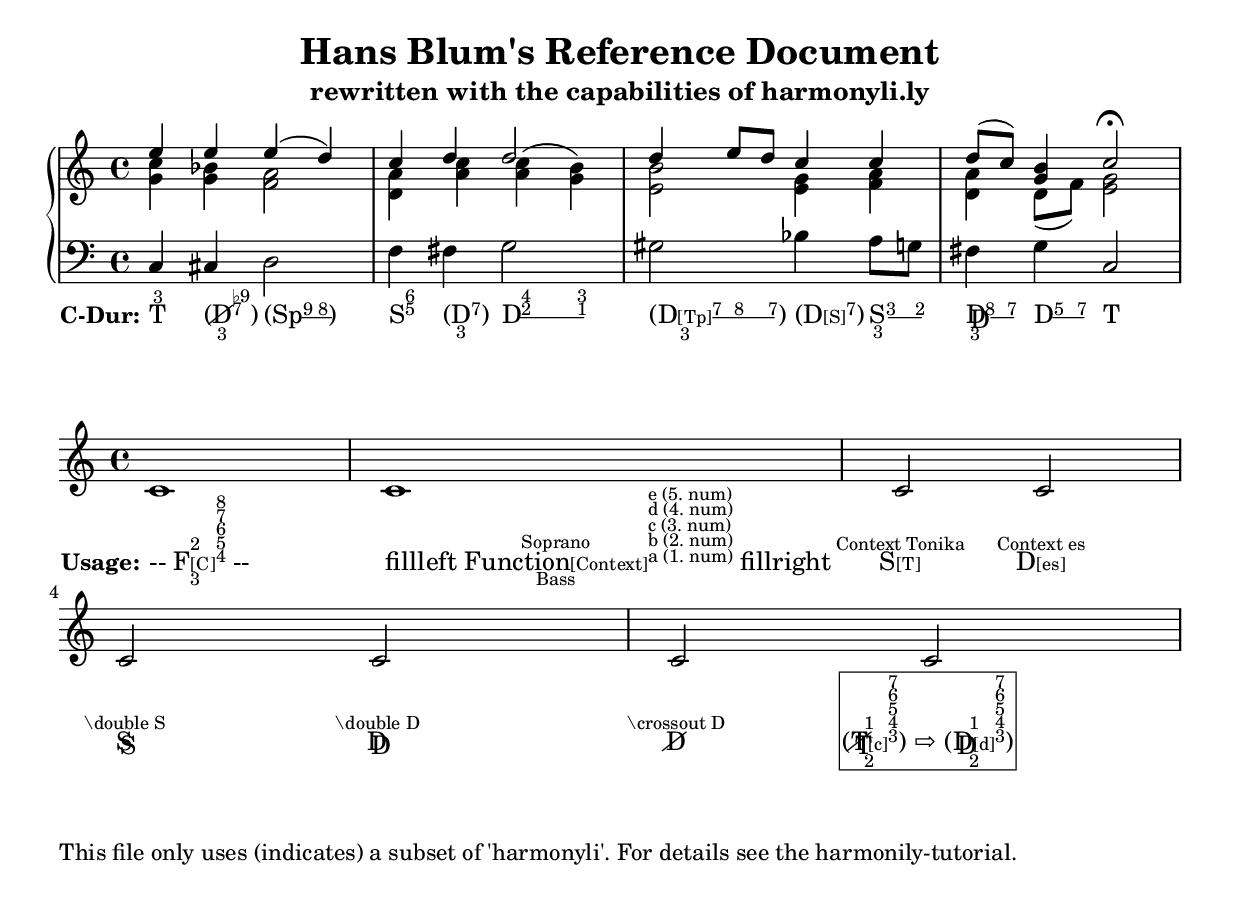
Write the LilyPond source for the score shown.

% sn967.ly :- a re-implementation of Hans Blum's reference document
% Copyright (c) 2019 Hans Blum, Karsten Reincke, 
%
% This file uses the score by which Hans Blum has explained / implemented
% his version of inserting Functional Harmony Analysis Symbols (FHAS) 
% see http://lsr.di.unimi.it/LSR/Item?id=967
% 
% It replaces his symbols by the equivalents of harmonyli.ly to verify that 
% harmonyli.ly has at least the same expressiveness like as Hans Blum's 
% preparatory work

% As reference to him, this file is named by a condensed version of the title
% "snippet no 977 of the LilyPond % Snippet Repository" = sn967.ly

% This file is distributed under the terms of the MIT license:
% --------------------------------------
% Copyright 2019 Karsten Reincke (Frankfurt), Hans Blum, 

% Permission is hereby granted, free of charge, to any person obtaining a copy 
% of this software and associated documentation files (the "Software"), to deal 
% in the Software without restriction, including without limitation the rights 
% to use, copy, modify, merge, publish, distribute, sublicense, and/or sell 
% copies of the Software, and to permit persons to whom the Software is 
% furnished to do so, subject to the following conditions:

% The above copyright notice and this permission notice shall be included in all 
% copies or substantial portions of the Software.

% THE SOFTWARE IS PROVIDED "AS IS", WITHOUT WARRANTY OF ANY KIND, EXPRESS OR 
% IMPLIED, INCLUDING BUT NOT LIMITED TO THE WARRANTIES OF MERCHANTABILITY, 
% FITNESS FOR A PARTICULAR PURPOSE AND NONINFRINGEMENT. IN NO EVENT SHALL THE 
% AUTHORS OR COPYRIGHT HOLDERS BE LIABLE FOR ANY CLAIM, DAMAGES OR OTHER 
% LIABILITY, WHETHER IN AN ACTION OF CONTRACT, TORT OR OTHERWISE, ARISING 
% FROM, OUT OF OR IN CONNECTION WITH THE SOFTWARE OR THE USE OR OTHER DEALINGS 
% IN THE SOFTWARE.

\version "2.18.2"

% harmonyli.ly :- a library for inserting Functional Harmony Analysis Symbols 
% into musical scores encoded in and created by LilyPOnd
%
% Copyright (c) 2019 Karsten Reincke, Frankfurt, Hans Blum
%
% This file is distributed either under the terms of the MIT license or under 
% the terms of the GPLv3 license. Feel free to choose the distribution method 
% you prefer by deleting the unsuitable licensing statement (Don't delete both): 
%
% (a) If you want to use it under the terms of the MIT license erase the 
%     following GPLv3 licensing statement:
% (b) If you want to use harmonyli.ly under the terms of the GPLv2 license
%      erase the following MIT license text
%
% GPLv3-Licensing Statement
% -------------------------

% This program is free software: you can redistribute it and/or modify
% it under the terms of the GNU General Public License as published by
% the Free Software Foundation, either version 3 of the License, or
% (at your option) any later version.

% This program is distributed in the hope that it will be useful,
% but WITHOUT ANY WARRANTY; without even the implied warranty of
% MERCHANTABILITY or FITNESS FOR A PARTICULAR PURPOSE.  See the
% GNU General Public License for more details.

% You should have received a copy of the GNU General Public License
% along with this program.  If not, see <https://www.gnu.org/licenses/>.

% MIT-License and Licensing Statement
% --------------------------------------
% Copyright 2019 Karsten Reincke, Frankfurt

% Permission is hereby granted, free of charge, to any person 
% obtaining a copy of this software and associated documentation 
% files (the "Software"), to deal in the Software without 
% restriction, including without limitation the rights to use, 
% copy, modify, merge, publish, distribute, sublicense, and/or sell 
% copies of the Software, and to permit persons to whom the 
% Software is furnished to do so, subject to the following conditions:

% The above copyright notice and this permission notice shall be 
% included in all copies or substantial portions of the Software.

% THE SOFTWARE IS PROVIDED "AS IS", WITHOUT WARRANTY OF ANY KIND, 
% EXPRESS OR IMPLIED, INCLUDING BUT NOT LIMITED TO THE WARRANTIES 
% OF MERCHANTABILITY, FITNESS FOR A PARTICULAR PURPOSE AND 
% NONINFRINGEMENT. IN NO EVENT SHALL THE AUTHORS OR COPYRIGHT 
% HOLDERS BE LIABLE FOR ANY CLAIM, DAMAGES OR OTHER LIABILITY, 
% WHETHER IN AN ACTION OF CONTRACT, TORT OR OTHERWISE, ARISING 
% FROM, OUT OF OR IN CONNECTION WITH THE SOFTWARE OR THE USE 
% OR OTHER DEALINGS IN THE SOFTWARE.
%
% Some Compliance Hints: 
% ----------------------
% (A) MIT Usage
% -------------
% (1) For using harmonyli.ly compliantly it is sufficient if the
% MIT license text is part of this file.
% (2) For modifying harmonyli.ly compliantly or for using part of
% it, it is sufficient if the MIT license text is included in 
% all copies or substantial portions
% (3) Under the terms of the MIT license you may use harmonyli.ly
% as part of your overarching work and you may distribute this
% overarching complex as whole under any license you want. But
% you may not erase the MIT license text in this file or in
% all derived files - just as the MIT license requires:
%
% The above copyright notice and this permission notice shall be 
% included in all copies or substantial portions of the Software.
%
% (B) GPLv3 Usage
% ---------------
% If you prefer to distribute harmonyli.ly under the terms of the
% GPLv3, then you have to fulfill all requirements of the GPLv3,
% especially those of §4 and §5 (strong copyleft effect and so on)
% and those of §6 (Conveying Non-Source Forms)
%
%%%%%%%%%%%%%%%%%%%%%%%%%%%%%%%%%%%%%%%%%%%%%%%%%%%%%%%%%%%%%%%%%%%%

% Reference to groundwork
% -----------------------
% harmonyli.ly heavily uses ideas and code of Klaus Blum's groundwork which has 
% been published in the 'Lilypond Snippet Repository':
% -> http://lsr.di.unimi.it/LSR/Item?id=967
%
% In a mail from Nov. the 4th 2019 Klaus Blum explicitly approved that he 
% a) distributes his code under the terms of the (American) public domain 
% b) agrees to use his file as groundwork for harmonyli.ly
% c) to distribute the result under the terms of of a dual-license: the user 
%    shall be enabled to choose whether he wants to use it under the terms
%   of the GPLv3 or the MIT
%
% Just as Klaus Blum's groundwork, also harmonyli.ly uses some explanations of 
% Neil Puttock by which he described the use text span engraver.
% -> http://www.mail-archive.com/lilypond-user%40gnu.org/msg60732.html
%%%%%%%%%%%%%%%%%%%%%%%%%%%%%%%%%%%%%%%%%%%%%%%%%%%%%%%%%%%%%%%%%%%%

\version "2.18.2"


%%%%%%%%%%%%%%%%%%%%%%%%%%%%%%%%%%%%%%%%%%%%%%%%%%%%%%%%%%%%%%%%%%%%%%%%%%%
% For details of the implementation take a look at the tutorial in doc 
%%%%%%%%%%%%%%%%%%%%%%%%%%%%%%%%%%%%%%%%%%%%%%%%%%%%%%%%%%%%%%%%%%%%%%%%%%%%


% harmonyli.ly config area

% ImInfix

#(define imInfix "")


% ---------------------------------------------------------------------
% Harmonyli Interface No 1: The basic method for inserting all manually
% ---------------------------------------------------------------------

#(define-markup-command (ha layout props adc adn ANL)
  (markup? markup? list?)
  (interpret-markup layout props
    (cond 
      ( (member adc ANL)
        #{
           \markup \numx #adn
        #}
      )
      ( else
        #{
           \markup  #adn 
        #}
      )
    )
  )
)
 
#(define-markup-command (nhas layout props RS SN BN aN bN cN dN eN CT fstl fstr NUNS)
  (markup? markup? markup? markup? markup? markup? markup? markup? markup? markup? markup? list?)
  (let* ((lCT (string-append "[" CT "]")))
    (if (equal? CT "")(set! lCT ""))
    (interpret-markup layout props
     #{
       \markup{
         \concat {
           $fstl
           \override #'(baseline-skip . 1.4)
           \center-column {
             \override #`(direction . ,UP)
             \override #'(baseline-skip . 2.0)
             \dir-column {
               \halign #CENTER
                \concat { $RS \tiny {  $lCT  } }
               \tiny
               \halign #CENTER
               $SN
             }
             \tiny
             $BN
           }
           \tiny
           \override #`(direction . ,UP)
           \override #'(baseline-skip . 0.8)
           \dir-column {
             " "
             {
               \override #`(direction . ,UP)
               \override #'(baseline-skip . 1.3)
               \dir-column { 
                 \ha "a" $aN $NUNS  
                 \ha "b" $bN $NUNS  
                 \ha "c" $cN $NUNS
                 \ha "d" $dN $NUNS   
                 \ha "e" $eN $NUNS  
               }
             }
           }
           $fstr
         }
       }
     #}
 )))

#(define-markup-command (has layout props RS SN BN aN bN cN dN eN CT fstl fstr)
  (markup? markup? markup? markup? markup? markup? markup? markup? markup? markup? markup?)
  (let* ((lCT (string-append "[" CT "]")))
    (if (equal? CT "")(set! lCT ""))
    (interpret-markup layout props
     #{
       \markup{
         \concat {
           $fstl
           \override #'(baseline-skip . 1.4)
           \center-column {
             \override #`(direction . ,UP)
             \override #'(baseline-skip . 2.0)
             \dir-column {
               \halign #CENTER
                \concat { $RS \tiny {  $lCT  } }
               \tiny
               \halign #CENTER
               $SN
             }
             \tiny
             $BN
           }
           \tiny
           \override #`(direction . ,UP)
           \override #'(baseline-skip . 0.8)
           \dir-column {
             " "
             {
               \override #`(direction . ,UP)
               \override #'(baseline-skip . 1.3)
               \dir-column { $aN  $bN $cN $dN $eN }
             }
           }
           $fstr
         }
       }
     #}
 )))
 

#(define-markup-command 
  (rfhas layout props 
    RSl SNl BNl aNl bNl cNl dNl eNl CTl fstll fstrl
    RSr SNr BNr aNr bNr cNr dNr eNr CTr fstlr fstrr
    )
  ( markup? markup? markup? markup? markup? markup? markup? markup? markup?
    markup? markup? markup? markup? markup? markup? markup? markup? markup?
    markup? markup? markup? markup?
  )

    (interpret-markup layout props
     #{
        \markup{
          \concat {
            \box
            \concat {
              \has #RSl #SNl #BNl #aNl #bNl #cNl #dNl #eNl #CTl $fstll $fstrl
              " ⇨ "
              \has #RSr #SNr #BNr #aNr #bNr #cNr #dNr #eNr #CTr $fstlr $fstrr
            }
            " "
          }      
        }
     #}
 ))
 
% ------------------------------------------------------------------------------
% Harmonyli Interface No 2.A: The core method for inserting only relevant values
% ------------------------------------------------------------------------------

#(define BNoteKey "B")
#(define SNoteKey "S")
#(define aNoteKey "a")
#(define bNoteKey "b")
#(define cNoteKey "c")
#(define dNoteKey "d")
#(define eNoteKey "e")
#(define fsKeyL "fl")
#(define fsKeyR "fr")
#(define nuKey "n")

#(define RsSpec "T")
#(define RsCont "C")

#(define NBNoteKey "nB")
#(define NSNoteKey "nS")
#(define NaNoteKey "na")
#(define NbNoteKey "nb")
#(define NcNoteKey "nc")
#(define NdNoteKey "nd")
#(define NeNoteKey "ne")
#(define NRsSpec "nT")
#(define NRsCont "nC")
#(define NfsKeyL "nfl")
#(define NfsKeyR "nfr")
#(define NnuKey "nn")

#(define BNoteDValue "")
#(define SNoteDValue "")
#(define aNoteDValue "")
#(define bNoteDValue "")
#(define cNoteDValue "")
#(define dNoteDValue "")
#(define eNoteDValue "")
#(define fsDValue "") 
#(define RsSpecDValue "")
#(define RsContDValue "")

#(define nuDValue (list ))

% The RS can be crossed out and or doubled To express the combinations
% we invent a parameter RS taking the values [ n (normal) | x | d | xd ]
% x

% evaluating the arguments:
% gets the associatedList and the key of the wanted RFS element
% if any pair in the list contains the key, it returns the value
% defined in the pair, otherwise it returns the default value
#(define (assign keyValue assocList defaultValue)
  (string? list?)
  (let* ((localPair (assoc keyValue assocList)))
    (if localPair (cdr localPair) defaultValue)
  )
)

% INTERFACE 2.A
% returns the Riemann Function Symbol as markup
#(define-markup-command (xsetHas layout props RS AL)
  (markup? list?)
  (let*
    ( 
      (lRS (assign RsSpec AL RsSpecDValue ))
      (lBN (assign BNoteKey AL BNoteDValue))
      (lSN (assign SNoteKey AL SNoteDValue))
      (laN (assign aNoteKey AL aNoteDValue))
      (lbN (assign bNoteKey AL bNoteDValue))
      (lcN (assign cNoteKey AL cNoteDValue))
      (ldN (assign dNoteKey AL dNoteDValue))
      (leN (assign eNoteKey AL eNoteDValue))
      (lCT (assign RsCont AL RsContDValue))
      (lFSl (assign fsKeyL AL fsDValue))
      (lFSr (assign fsKeyR AL fsDValue))
    )
  
    (interpret-markup layout props
      (cond
        ( (equal? lRS "d")
          #{
             \markup \has \double #RS #lSN #lBN  #laN #lbN #lcN #ldN #leN #lCT #lFSl #lFSr 
          #}
        )
        ( (equal? lRS "x")
          #{
             \markup \has \crossout #RS #lSN #lBN  #laN #lbN #lcN #ldN #leN #lCT #lFSl #lFSr
          #}
        )
        ( (equal? lRS "xd")
          #{
             \markup \has \crossout \double #RS #lSN #lBN  #laN #lbN #lcN #ldN #leN #lCT #lFSl #lFSr
          #}
        )
        ( (equal? lRS "dx")
          #{
             \markup \has \crossout \double #RS #lSN #lBN  #laN #lbN #lcN #ldN #leN #lCT #lFSl #lFSr
          #}
        )
        ( else
          #{
             \markup \has #RS #lSN #lBN  #laN #lbN #lcN #ldN #leN #lCT #lFSl #lFSr
          #}
        )
      )
    )
   )
 )

% INTERFACE 2.A
% returns the Riemann Function Symbol as markup
#(define-markup-command (setHas layout props RS AL)
  (markup? list?)
  (let*
    ( 
      (lRS (assign RsSpec AL RsSpecDValue ))
      (lBN (assign BNoteKey AL BNoteDValue))
      (lSN (assign SNoteKey AL SNoteDValue))
      (laN (assign aNoteKey AL aNoteDValue))
      (lbN (assign bNoteKey AL bNoteDValue))
      (lcN (assign cNoteKey AL cNoteDValue))
      (ldN (assign dNoteKey AL dNoteDValue))
      (leN (assign eNoteKey AL eNoteDValue))
      (lCT (assign RsCont AL RsContDValue))
      (lFSl (assign fsKeyL AL fsDValue))
      (lFSr (assign fsKeyR AL fsDValue))
      (lnu (assign nuKey AL nuDValue ))
    )
  
    (interpret-markup layout props
      (cond
        ( (equal? lRS "d")
          #{
             \markup \nhas \double #RS #lSN #lBN  #laN #lbN #lcN #ldN #leN #lCT #lFSl #lFSr #lnu
          #}
        )
        ( (equal? lRS "x")
          #{
             \markup \nhas \crossout #RS #lSN #lBN  #laN #lbN #lcN #ldN #leN #lCT #lFSl #lFSr #lnu
          #}
        )
        ( (equal? lRS "xd")
          #{
             \markup \nhas \crossout \double #RS #lSN #lBN  #laN #lbN #lcN #ldN #leN #lCT #lFSl #lFSr #lnu
          #}
        )
        ( (equal? lRS "dx")
          #{
             \markup \nhas \crossout \double #RS #lSN #lBN  #laN #lbN #lcN #ldN #leN #lCT #lFSl #lFSr #lnu
          #}
        )
        ( else
          #{
             \markup \nhas #RS #lSN #lBN  #laN #lbN #lcN #ldN #leN #lCT #lFSl #lFSr #lnu
          #}
        )
      )
    )
   )
 )





% INTERFACE 2.A
% returns the Riemann Function Symbol as markup
#(define-markup-command (setRfHas layout props RSl RSr AL)
  (markup? markup? list?)
  (let*
    ( (lBNl (assign BNoteKey AL BNoteDValue))
      (lSNl (assign SNoteKey AL SNoteDValue))
      (laNl (assign aNoteKey AL aNoteDValue))
      (lbNl (assign bNoteKey AL bNoteDValue))
      (lcNl (assign cNoteKey AL cNoteDValue))
      (ldNl (assign dNoteKey AL dNoteDValue))
      (leNl (assign eNoteKey AL eNoteDValue))
      (lRSl (assign RsSpec AL RsSpecDValue ))
      (lCTl (assign RsCont AL RsContDValue)) 
      (lFSll (assign fsKeyL AL fsDValue))
      (lFSrl (assign fsKeyR AL fsDValue))
           
      (lBNr (assign NBNoteKey AL BNoteDValue))
      (lSNr (assign NSNoteKey AL SNoteDValue))
      (laNr (assign NaNoteKey AL aNoteDValue))
      (lbNr (assign NbNoteKey AL bNoteDValue))
      (lcNr (assign NcNoteKey AL cNoteDValue))
      (ldNr (assign NdNoteKey AL dNoteDValue))
      (leNr (assign NeNoteKey AL eNoteDValue))
      (lRSr (assign NRsSpec AL RsSpecDValue ))
      (lCTr (assign NRsCont AL RsContDValue))      
      (lFSlr (assign NfsKeyL AL fsDValue))
      (lFSrr (assign NfsKeyR AL fsDValue))
    )
  
    (interpret-markup layout props
      (cond
        ;; ---------- combinations with left double
        ( (and (equal? lRSl "d") (equal? lRSr "d"))
          #{
             \markup \rfhas 
                \double #RSl #lSNl #lBNl  #laNl #lbNl #lcNl #ldNl #leNl #lCTl #lFSll #lFSrl
                \double #RSr #lSNr #lBNr  #laNr #lbNr #lcNr #ldNr #leNr #lCTr #lFSlr #lFSrr
          #}
        )
        ( (and (equal? lRSl "d") (equal? lRSr "x"))
          #{
             \markup \rfhas   
                \double #RSl #lSNl #lBNl  #laNl #lbNl #lcNl #ldNl #leNl #lCTl #lFSll #lFSrl
                \crossout #RSr #lSNr #lBNr  #laNr #lbNr #lcNr #ldNr #leNr #lCTr #lFSlr #lFSrr             
          #}
        )
         ( (and (equal? lRSl "d") (equal? lRSr "dx"))
          #{
             \markup \rfhas   
                \double #RSl #lSNl #lBNl  #laNl #lbNl #lcNl #ldNl #leNl #lCTl #lFSll #lFSrl
                \crossout \double #RSr #lSNr #lBNr  #laNr #lbNr #lcNr #ldNr #leNr #lCTr #lFSlr #lFSrr             
          #}
        )
         ( (and (equal? lRSl "d") (equal? lRSr "xd"))
          #{
             \markup \rfhas  
                \double #RSl #lSNl #lBNl  #laNl #lbNl #lcNl #ldNl #leNl #lCTl #lFSll #lFSrl
                \crossout \double #RSr #lSNr #lBNr  #laNr #lbNr #lcNr #ldNr #leNr #lCTr #lFSlr #lFSrr             
          #}
        )
        ( (and (equal? lRSl "d") (equal? lRSr ""))
          #{
             \markup \rfhas  
                \double #RSl #lSNl #lBNl  #laNl #lbNl #lcNl #ldNl #leNl #lCTl #lFSll #lFSrl
                #RSr #lSNr #lBNr  #laNr #lbNr #lcNr #ldNr #leNr #lCTr #lFSlr #lFSrr             
          #}
        )
        ;; ---------- combinations with left crossout
        ( (and (equal? lRSl "x") (equal? lRSr "d"))
          #{
             \markup \rfhas  
                \crossout #RSl #lSNl #lBNl  #laNl #lbNl #lcNl #ldNl #leNl #lCTl #lFSll #lFSrl
                \double #RSr #lSNr #lBNr  #laNr #lbNr #lcNr #ldNr #leNr #lCTr #lFSlr #lFSrr             
          #}
        )
        ( (and (equal? lRSl "x") (equal? lRSr "x"))
          #{
             \markup \rfhas  
                \crossout #RSl #lSNl #lBNl  #laNl #lbNl #lcNl #ldNl #leNl #lCTl #lFSll #lFSrl
                \crossout #RSr #lSNr #lBNr  #laNr #lbNr #lcNr #ldNr #leNr #lCTr #lFSlr #lFSrr             
          #}
        )
         ( (and (equal? lRSl "x") (equal? lRSr "dx"))
          #{
             \markup \rfhas  
                \crossout #RSl #lSNl #lBNl  #laNl #lbNl #lcNl #ldNl #leNl #lCTl #lFSll #lFSrl
                \crossout \double #RSr #lSNr #lBNr  #laNr #lbNr #lcNr #ldNr #leNr #lCTr #lFSlr #lFSrr             
          #}
        )
         ( (and (equal? lRSl "x") (equal? lRSr "xd"))
          #{
             \markup \rfhas  
                \crossout #RSl #lSNl #lBNl  #laNl #lbNl #lcNl #ldNl #leNl #lCTl #lFSll #lFSrl
                \crossout \double #RSr #lSNr #lBNr  #laNr #lbNr #lcNr #ldNr #leNr #lCTr #lFSlr #lFSrr             
          #}
        )
        ( (and (equal? lRSl "x") (equal? lRSr ""))
          #{
             \markup \rfhas  
                \crossout #RSl #lSNl #lBNl  #laNl #lbNl #lcNl #ldNl #leNl #lCTl #lFSll #lFSrl
                #RSr #lSNr #lBNr  #laNr #lbNr #lcNr #ldNr #leNr #lCTr #lFSlr #lFSrr             
          #}
        )
        ;; ---------- combinations with left crossout double (dx)
        ( (and (equal? lRSl "dx") (equal? lRSr "d"))
          #{
             \markup \rfhas  
                \crossout \double #RSl #lSNl #lBNl  #laNl #lbNl #lcNl #ldNl #leNl #lCTl #lFSll #lFSrl
                \double #RSr #lSNr #lBNr  #laNr #lbNr #lcNr #ldNr #leNr #lCTr #lFSlr #lFSrr             
          #}
        )
        ( (and (equal? lRSl "dx") (equal? lRSr "x"))
          #{
             \markup \rfhas  
                \crossout \double #RSl #lSNl #lBNl  #laNl #lbNl #lcNl #ldNl #leNl #lCTl #lFSll #lFSrl
                \crossout #RSr #lSNr #lBNr  #laNr #lbNr #lcNr #ldNr #leNr #lCTr #lFSlr #lFSrr             
          #}
        )
         ( (and (equal? lRSl "dx") (equal? lRSr "dx"))
          #{
             \markup \rfhas  
                \crossout \double #RSl #lSNl #lBNl  #laNl #lbNl #lcNl #ldNl #leNl #lCTl #lFSll #lFSrl
                \crossout \double #RSr #lSNr #lBNr  #laNr #lbNr #lcNr #ldNr #leNr #lCTr #lFSlr #lFSrr             
          #}
        )
         ( (and (equal? lRSl "dx") (equal? lRSr "xd"))
          #{
             \markup \rfhas  
                \crossout \double #RSl #lSNl #lBNl  #laNl #lbNl #lcNl #ldNl #leNl #lCTl #lFSll #lFSrl
                \crossout \double #RSr #lSNr #lBNr  #laNr #lbNr #lcNr #ldNr #leNr #lCTr #lFSlr #lFSrr             
          #}
        )
        ( (and (equal? lRSl "dx") (equal? lRSr ""))
          #{
             \markup \rfhas  
                \crossout \double #RSl #lSNl #lBNl  #laNl #lbNl #lcNl #ldNl #leNl #lCTl #lFSll #lFSrl
                #RSr #lSNr #lBNr  #laNr #lbNr #lcNr #ldNr #leNr #lCTr #lFSlr #lFSrr             
          #}
        )
        ;; ---------- combinations with left crossout double (xd)
        ( (and (equal? lRSl "xd") (equal? lRSr "d"))
          #{
             \markup \rfhas  
                \crossout \double #RSl #lSNl #lBNl  #laNl #lbNl #lcNl #ldNl #leNl #lCTl #lFSll #lFSrl
                \double #RSr #lSNr #lBNr  #laNr #lbNr #lcNr #ldNr #leNr #lCTr #lFSlr #lFSrr             
          #}
        )
        ( (and (equal? lRSl "xd") (equal? lRSr "x"))
          #{
             \markup \rfhas  
                \crossout \double #RSl #lSNl #lBNl  #laNl #lbNl #lcNl #ldNl #leNl #lCTl #lFSll #lFSrl
                \crossout #RSr #lSNr #lBNr  #laNr #lbNr #lcNr #ldNr #leNr #lCTr #lFSlr #lFSrr             
          #}
        )
         ( (and (equal? lRSl "xd") (equal? lRSr "dx"))
          #{
             \markup \rfhas  
                \crossout \double #RSl #lSNl #lBNl  #laNl #lbNl #lcNl #ldNl #leNl #lCTl #lFSll #lFSrl
                \crossout \double #RSr #lSNr #lBNr  #laNr #lbNr #lcNr #ldNr #leNr #lCTr #lFSlr #lFSrr             
          #}
        )
         ( (and (equal? lRSl "xd") (equal? lRSr "xd"))
          #{
             \markup \rfhas  
                \crossout \double #RSl #lSNl #lBNl  #laNl #lbNl #lcNl #ldNl #leNl #lCTl #lFSll #lFSrl
                \crossout \double #RSr #lSNr #lBNr  #laNr #lbNr #lcNr #ldNr #leNr #lCTr #lFSlr #lFSrr             
          #}
        )
        ( (and (equal? lRSl "xd") (equal? lRSr ""))
          #{
             \markup \rfhas  
                \crossout \double #RSl #lSNl #lBNl  #laNl #lbNl #lcNl #ldNl #leNl #lCTl #lFSll #lFSrl
                #RSr #lSNr #lBNr  #laNr #lbNr #lcNr #ldNr #leNr #lCTr #lFSlr #lFSrr             
          #}
        )
        ;; ---------- combinations with left pure
        ( (and (equal? lRSl "") (equal? lRSr "d"))
          #{
             \markup \rfhas  
                #RSl #lSNl #lBNl  #laNl #lbNl #lcNl #ldNl #leNl #lCTl #lFSll #lFSrl
                \double #RSr #lSNr #lBNr  #laNr #lbNr #lcNr #ldNr #leNr #lCTr #lFSlr #lFSrr             
          #}
        )
        ( (and (equal? lRSl "") (equal? lRSr "x"))
          #{
             \markup \rfhas  
                #RSl #lSNl #lBNl  #laNl #lbNl #lcNl #ldNl #leNl #lCTl #lFSll #lFSrl
                \crossout #RSr #lSNr #lBNr  #laNr #lbNr #lcNr #ldNr #leNr #lCTr #lFSlr #lFSrr             
          #}
        )
         ( (and (equal? lRSl "") (equal? lRSr "dx"))
          #{
             \markup \rfhas  
                #RSl #lSNl #lBNl  #laNl #lbNl #lcNl #ldNl #leNl #lCTl #lFSll #lFSrl
                \crossout \double #RSr #lSNr #lBNr  #laNr #lbNr #lcNr #ldNr #leNr #lCTr #lFSlr #lFSrr             
          #}
        )
         ( (and (equal? lRSl "") (equal? lRSr "xd"))
          #{
             \markup \rfhas  
                #RSl #lSNl #lBNl  #laNl #lbNl #lcNl #ldNl #leNl #lCTl #lFSll #lFSrl
                \crossout \double #RSr #lSNr #lBNr  #laNr #lbNr #lcNr #ldNr #leNr #lCTr #lFSlr #lFSrr             
          #}
        )

        ( else
          #{
             \markup \rfhas 
                #RSl #lSNl #lBNl  #laNl #lbNl #lcNl #ldNl #leNl #lCTl #lFSll #lFSrl
                #RSr #lSNr #lBNr  #laNr #lbNr #lcNr #ldNr #leNr #lCTr #lFSlr #lFSrr             
         #}
        )
      )
    )
   )
 )

% ------------------------------------------------------------------------------
% Harmonyli Interface No 2.B: Functions to use intermediary areas
% ------------------------------------------------------------------------------

% returns the Riemann Function Symbol as markup
#(define-markup-command (setImHas layout props RS AL)
  (markup? list?)
  (let*
    ( (lBN (assign BNoteKey AL BNoteDValue))
      (lSN (assign SNoteKey AL SNoteDValue))
      (laN (assign aNoteKey AL aNoteDValue))
      (lbN (assign bNoteKey AL bNoteDValue))
      (lcN (assign cNoteKey AL cNoteDValue))
      (ldN (assign dNoteKey AL dNoteDValue))
      (leN (assign eNoteKey AL eNoteDValue))
      (lRS (assign RsSpec AL RsSpecDValue ))
      (lCT (assign RsCont AL RsContDValue))
      (lFSl (assign fsKeyL AL fsDValue))
      (lFSr (assign fsKeyR AL fsDValue))
      (lnu (assign nuKey AL nuDValue ))
    )
    (set! lFSl (string-append lFSl "(" imInfix  ))
    (set! lFSr (string-append imInfix  ")" lFSr ))
    (interpret-markup layout props
      (cond
        ( (equal? lRS "d")
          #{
             \markup \nhas \double #RS #lSN #lBN  #laN #lbN #lcN #ldN #leN #lCT #lFSl #lFSr #lnu
          #}
        )
        ( (equal? lRS "x")
          #{
             \markup \nhas \crossout #RS #lSN #lBN  #laN #lbN #lcN #ldN #leN #lCT #lFSl #lFSr #lnu
          #}
        )
        ( (equal? lRS "xd")
          #{
             \markup \nhas \crossout \double #RS #lSN #lBN  #laN #lbN #lcN #ldN #leN #lCT #lFSl #lFSr #lnu
          #}
        )
        ( (equal? lRS "dx")
          #{
             \markup \nhas \crossout \double #RS #lSN #lBN  #laN #lbN #lcN #ldN #leN #lCT #lFSl #lFSr #lnu
          #}
        )
        ( else
          #{
             \markup \nhas #RS #lSN #lBN  #laN #lbN #lcN #ldN #leN #lCT #lFSl #lFSr #lnu
          #}
        )
      )
    )
   )
 )

% returns the Riemann Function Symbol as markup
#(define-markup-command (openImRow layout props RS AL)
  (markup? list?)
  (let*
    ( (lBN (assign BNoteKey AL BNoteDValue))
      (lSN (assign SNoteKey AL SNoteDValue))
      (laN (assign aNoteKey AL aNoteDValue))
      (lbN (assign bNoteKey AL bNoteDValue))
      (lcN (assign cNoteKey AL cNoteDValue))
      (ldN (assign dNoteKey AL dNoteDValue))
      (leN (assign eNoteKey AL eNoteDValue))
      (lRS (assign RsSpec AL RsSpecDValue ))
      (lCT (assign RsCont AL RsContDValue))
      (lFSl (assign fsKeyL AL fsDValue))
      (lFSr (assign fsKeyR AL fsDValue))
      (lnu (assign nuKey AL nuDValue ))
    )
    (set! lFSl (string-append lFSl "(" imInfix ))
    (interpret-markup layout props
      (cond
        ( (equal? lRS "d")
          #{
             \markup \nhas \double #RS #lSN #lBN  #laN #lbN #lcN #ldN #leN #lCT #lFSl #lFSr #lnu
          #}
        )
        ( (equal? lRS "x")
          #{
             \markup \nhas \crossout #RS #lSN #lBN  #laN #lbN #lcN #ldN #leN #lCT #lFSl #lFSr #lnu
          #}
        )
        ( (equal? lRS "xd")
          #{
             \markup \nhas \crossout \double #RS #lSN #lBN  #laN #lbN #lcN #ldN #leN #lCT #lFSl #lFSr #lnu
          #}
        )
        ( (equal? lRS "dx")
          #{
             \markup \nhas \crossout \double #RS #lSN #lBN  #laN #lbN #lcN #ldN #leN #lCT #lFSl #lFSr #lnu
          #}
        )
        ( else
          #{
             \markup \nhas #RS #lSN #lBN  #laN #lbN #lcN #ldN #leN #lCT #lFSl #lFSr #lnu
          #}
        )
      )
    )
   )
 )

% returns the Riemann Function Symbol as markup
#(define-markup-command (closeImRow layout props RS AL)
  (markup? list?)
  (let*
    ( (lBN (assign BNoteKey AL BNoteDValue))
      (lSN (assign SNoteKey AL SNoteDValue))
      (laN (assign aNoteKey AL aNoteDValue))
      (lbN (assign bNoteKey AL bNoteDValue))
      (lcN (assign cNoteKey AL cNoteDValue))
      (ldN (assign dNoteKey AL dNoteDValue))
      (leN (assign eNoteKey AL eNoteDValue))
      (lRS (assign RsSpec AL RsSpecDValue ))
      (lCT (assign RsCont AL RsContDValue))
      (lFSl (assign fsKeyL AL fsDValue))
      (lFSr (assign fsKeyR AL fsDValue))
      (lnu (assign nuKey AL nuDValue ))
    )
    (set! lFSr (string-append imInfix ")" lFSr ))
    (interpret-markup layout props
      (cond
        ( (equal? lRS "d")
          #{
             \markup \nhas \double #RS #lSN #lBN  #laN #lbN #lcN #ldN #leN #lCT #lFSl #lFSr #lnu
          #}
        )
        ( (equal? lRS "x")
          #{
             \markup \nhas \crossout #RS #lSN #lBN  #laN #lbN #lcN #ldN #leN #lCT #lFSl #lFSr #lnu
          #}
        )
        ( (equal? lRS "xd")
          #{
             \markup \nhas \crossout \double #RS #lSN #lBN  #laN #lbN #lcN #ldN #leN #lCT #lFSl #lFSr #lnu
          #}
        )
        ( (equal? lRS "dx")
          #{
             \markup \nhas \crossout \double #RS #lSN #lBN  #laN #lbN #lcN #ldN #leN #lCT #lFSl #lFSr #lnu
          #}
        )
        ( else
          #{
             \markup \nhas #RS #lSN #lBN  #laN #lbN #lcN #ldN #leN #lCT #lFSl #lFSr #lnu
          #}
        )
      )
    )
   )
 )

% ------------------------------------------------------------------------------
% Harmonyli Interface No 2.C: Functions to use zoom in analyses
% ------------------------------------------------------------------------------

initTextSpan =
#(define-music-function (parser location fText) (string?)
   #{
     \once \override TextSpanner #'direction = #DOWN
     \once \override TextSpanner #'style = #'line
     \once \override TextSpanner #'outside-staff-priority = ##f
     \once \override TextSpanner #'padding = #-0.6 % sets the distance of the line from the lyrics
     \once \override TextSpanner #'bound-details =
     #`((left . ((Y . 0)
                 (padding . 0)
                 (attach-dir . ,LEFT)))
        (left-broken . ((end-on-note . #t)))
        (right . ((Y . 0)
                  (padding . 0)
                  (attach-dir . ,RIGHT))))
     \once \override TextSpanner.bound-details.left.text = $fText
   #})


#(define-markup-command (openZoomRow layout props RS AL)
  (markup? list?)
  (let*
    ( (lBN (assign BNoteKey AL BNoteDValue))
      (lSN (assign SNoteKey AL SNoteDValue))
      (laN (assign aNoteKey AL aNoteDValue))
      (lbN (assign bNoteKey AL bNoteDValue))
      (lcN (assign cNoteKey AL cNoteDValue))
      (ldN (assign dNoteKey AL dNoteDValue))
      (leN (assign eNoteKey AL eNoteDValue))
      (lRS (assign RsSpec AL RsSpecDValue ))
      (lCT (assign RsCont AL RsContDValue))
      (lFSl (assign fsKeyL AL fsDValue))
      (lFSr (assign fsKeyR AL fsDValue))
    )
 
    (interpret-markup layout props
      (cond
        ( (equal? lRS "d")
          #{
             \markup \has \double #RS #lSN #lBN  #laN #lbN #lcN #ldN #leN #lCT #lFSl #lFSr
          #}
        )
        ( (equal? lRS "x")
          #{
             \markup \has \crossout #RS #lSN #lBN  #laN #lbN #lcN #ldN #leN #lCT #lFSl #lFSr
          #}
        )
        ( (equal? lRS "xd")
          #{
             \markup \has \crossout \double #RS #lSN #lBN  #laN #lbN #lcN #ldN #leN #lCT #lFSl #lFSr
          #}
        )
        ( (equal? lRS "dx")
          #{
             \markup \has \crossout \double #RS #lSN #lBN  #laN #lbN #lcN #ldN #leN #lCT #lFSl #lFSr
          #}
        )
        ( else
          #{
             \markup \has #RS #lSN #lBN  #laN #lbN #lcN #ldN #leN #lCT #lFSl #lFSr
          #}
        )
      )
    )
   )
 )

#(define-markup-command (openImZoomRow layout props RS AL)
  (markup? list?)
  (let*
    ( 
      (lRS (assign RsSpec AL RsSpecDValue ))    
      (lBN (assign BNoteKey AL BNoteDValue))
      (lSN (assign SNoteKey AL SNoteDValue))
      (laN (assign aNoteKey AL aNoteDValue))
      (lbN (assign bNoteKey AL bNoteDValue))
      (lcN (assign cNoteKey AL cNoteDValue))
      (ldN (assign dNoteKey AL dNoteDValue))
      (leN (assign eNoteKey AL eNoteDValue))
      (lCT (assign RsCont AL RsContDValue))
      (lFSl (assign fsKeyL AL fsDValue))
      (lFSr (assign fsKeyR AL fsDValue))
    )
    (set! lFSl (string-append lFSl "(" imInfix ))
    (interpret-markup layout props
      (cond
        ( (equal? lRS "d")
          #{
             \markup \has \double #RS #lSN #lBN  #laN #lbN #lcN #ldN #leN #lCT #lFSl #lFSr
          #}
        )
        ( (equal? lRS "x")
          #{
             \markup \has \crossout #RS #lSN #lBN  #laN #lbN #lcN #ldN #leN #lCT #lFSl #lFSr
          #}
        )
        ( (equal? lRS "xd")
          #{
             \markup \has \crossout \double #RS #lSN #lBN  #laN #lbN #lcN #ldN #leN #lCT #lFSl #lFSr
          #}
        )
        ( (equal? lRS "dx")
          #{
             \markup \has \crossout \double #RS #lSN #lBN  #laN #lbN #lcN #ldN #leN #lCT #lFSl #lFSr
          #}
        )
        ( else
          #{
             \markup \has #RS #lSN #lBN  #laN #lbN #lcN #ldN #leN #lCT #lFSl #lFSr
          #}
        )
      )
    )
   )
 )


#(define-markup-command (expZoomRow layout props AL)
  (list?)
  (let*
    ( (lBN (assign BNoteKey AL BNoteDValue))
      (laN (assign aNoteKey AL aNoteDValue))
      (lbN (assign bNoteKey AL bNoteDValue))
      (lcN (assign cNoteKey AL cNoteDValue))
      (ldN (assign dNoteKey AL dNoteDValue))
      (leN (assign eNoteKey AL eNoteDValue))
    )
  
    (interpret-markup layout props
     #{
         \markup \has " " "" #lBN #laN #lbN #lcN #ldN #leN "" "" ""
     #}
    )
   )
 )


#(define-markup-command (closeImZoomRow layout props AL)
  (list?)
  (let*
    ( (lBN (assign BNoteKey AL BNoteDValue))
      (laN (assign aNoteKey AL aNoteDValue))
      (lbN (assign bNoteKey AL bNoteDValue))
      (lcN (assign cNoteKey AL cNoteDValue))
      (ldN (assign dNoteKey AL dNoteDValue))
      (leN (assign eNoteKey AL eNoteDValue))
      (lFSr (assign fsKeyR AL fsDValue))
    )
    (set! lFSr (string-append imInfix ")" lFSr) )
    (interpret-markup layout props
      #{ \markup \has " " "" #lBN  #laN #lbN #lcN #ldN #leN "" "" #lFSr #}
    )
   )
 )
% -----------------------------------------------------------------------------
% Harmonyli Interface No 3: Some often used RFS (= instantiation of level 2)
% ------------------------------------------------------------------------------

#(define-markup-command (FHAS layout props rs)
  (markup?)
  (interpret-markup layout props
    #{ \markup \setHas #rs #'() #}
   )
 )


#(define-markup-command (FHASth layout props rs)
  (markup?)
  (interpret-markup layout props
    #{ \markup \setHas #rs #'(("B"."3") ) #}
   )
 ) 
 

#(define-markup-command (Dsept layout props)
  ()
  (interpret-markup layout props
    #{ \markup \setHas "D" #'(("a"."7") ) #}
   )
 )

#(define-markup-command (Dseptnone layout props)
  ()
  (interpret-markup layout props
    #{ \markup \setHas "D" #'(("a"."7")("b"."9")) #}
   )
 )
 
% ---------------------------------------------------------------
%               Extender lines
% The text parameter "fText" will be placed at the left end of the extender.
% It will only consist of some spaces to move the left end a little forward.
% ---------------------------------------------------------------

fExtend =
#(define-music-function (parser location fText) (string?)
   #{
     \once \override TextSpanner #'direction = #DOWN
     \once \override TextSpanner #'style = #'line
     \once \override TextSpanner #'outside-staff-priority = ##f
     \once \override TextSpanner #'padding = #-0.6 % sets the distance of the line from the lyrics
     \once \override TextSpanner #'bound-details =
     #`((left . ((Y . 0)
                 (padding . 0)
                 (attach-dir . ,LEFT)))
        (left-broken . ((end-on-note . #t)))
        (right . ((Y . 0)
                  (padding . 0)
                  (attach-dir . ,RIGHT))))
     \once \override TextSpanner.bound-details.left.text = $fText
   #})

% ---------------------------------------------------------------
% ----- cross out the letter for "shortened dominants" (where base is omitted):
% ---------------------------------------------------------------

#(define-markup-command (crossout layout props letter)
   (markup?)
   (interpret-markup layout props
     #{
       \markup{
         \concat {
           \override #'(baseline-skip . 0.4)
           \left-column {
             $letter
             \with-dimensions #'(-0.0 . 0.0) #'(0 . 0)
             \translate-scaled #'(-0.3 . 0.3)
             \with-dimensions #'(-0.0 . 0.0) #'(0 . 0)
             \draw-line #'(2.3 . 1.8)
           }
         }
       }
     #}))

#(define-markup-command (numx layout props num)
   (markup?)
   (interpret-markup layout props
     #{
       \markup{
         \concat {
           \override #'(baseline-skip . 0)
           \left-column {
             $num
             \with-dimensions #'(-0.0 . 0.0) #'(0 . 0)
             \translate-scaled #'(-0.1 . 0.1)
             \with-dimensions #'(-0.0 . 0.0) #'(0 . 0)
             \draw-line #'(1.2 . 1.2)
           }
         }
       }
     #}))

% ---------------------------------------------------------------
% ----- double-printed letters for double dominant or double subdominant:
% ---------------------------------------------------------------

#(define-markup-command (double layout props letter)
   (markup?)
   (interpret-markup layout props
     #{
       \markup{
         \concat {
           \override #'(baseline-skip . 0.4)
           \left-column {
             $letter
             \with-dimensions #'(-0.4 . 0.6) #'(0 . 0)
             $letter
           }
         }
       }
     #}))

%%%%%%%%%%%%%%%%%%%%%%%%%%%%%%%%%%%%%%%%%%%%%%%%%%%%%%%%%%%%%%%%%%%%%%%%%%%
% This is a proposal for an improved function 'double' which unfortunately
% needs LilyPond 2.19.x
% #(define-markup-command (double layout props letter)
%   (markup?)
%   (interpret-markup layout props
%     #{
%       \markup{
%         \overlay {
%           $letter
%           \translate-scaled #'(0.4 . -0.4)
%           $letter
%         }
%       }
%     #}))
%%%%%%%%%%%%%%%%%%%%%%%%%%%%%%%%%%%%%%%%%%%%%%%%%%%%%%%%%%%%%%%%%%%%%%%%








\paper {
  indent = 0
  ragged-right = ##f
}

\header {
  %tagline = ##f
  title = "Hans Blum's Reference Document"
  subtitle = "rewritten with the capabilities of harmonyli.ly"
}


% ---------------------------------------------------------------
% ----- Voices: soprano, alto, tenor
% ---------------------------------------------------------------

global  = { \key c \major  \time 4/4}

sopranmel = \relative c'' {
  \clef treble
  \stemUp
  \global
  e4 e e( d)
  c4 d d2
  d4 e8 d c4 c
  d8( c) <b g>4 c2\fermata

}

altmel = \relative c'' {
  \clef treble
  \stemDown
  \global
  c4 bes a2
  a4 c c( b)
  b2 g4 a
  a4 \hideNotes g8 s \unHideNotes g2
}

tenormel = \relative c' {
  \clef treble
  \stemDown
  \global
  g'4 g f2
  d4 a' a( g)
  e2 e4 f
  d4 d8( f) e2
}



% ---------------------------------------------------------------
% ----- hidden bass voice (not to be displayed, only
% ----- for aligning the lyrics via "lyricsto"
% ---------------------------------------------------------------

bassmelhidden =
\relative c {
  \clef bass
  \stemDown
  \global
  \override NoteHead.color = #red
  \override NoteColumn #'ignore-collision = ##t
  f,4 cis'4 d d
  f4 fis4 g g
  gis4 gis8 gis bes4 a8 g
  fis8 fis g8 g c,2
}

% ---------------------------------------------------------------
% ----- bass voice to be displayed
% ---------------------------------------------------------------

bassmelshown = \relative c {
  \clef bass
  \stemNeutral
  \global
  %    \hideNotes
  c4 cis4 d2
  f4 fis4 g2
  gis2 bes4 a8 g
  fis4 g4 c,2
}

% ---------------------------------------------------------------
% ----- "lyrics": Symbols for functional harmony
% ---------------------------------------------------------------

lyr = \lyricmode {
  \override LyricText.self-alignment-X = #LEFT
  \override LyricExtender.left-padding = #-0.5
  \override LyricExtender.extra-offset = #'(0 . 0.5)

  % Usage: see the harmonyli.ly tutorial

  \set stanza = #"C-Dur:"
  % encoding on level 1 
  \markup \has "T" "3" ""  "" "" "" "" ""  "" "" ""

  \markup \has \crossout "D" "" "3"  "7" "♭9" "" "" ""  "" "(" ")"
  \initTextSpan "      "
  \markup \has "Sp" "" ""  "9" "" "" "" "" ""  "(" ""
  \startTextSpan  
  \markup \has "" "" ""  "8" "" "" "" "" ""  "" ")"
  \stopTextSpan

  % encoding on level 2  
  \markup \setHas "S" #'(("a"."5") ("b"."6"))

  \markup \setImHas "D" #'(("B"."3")("a" . "7")) 

  \initTextSpan "   "
  \markup \openZoomRow "D" #'(("a"."2")("b" . "4")) 
  \startTextSpan
  \markup \expZoomRow #'(("a"."1")("b" . "3")) 
  \stopTextSpan
  
 
  \initTextSpan "          "
  \markup \openImZoomRow "D" #'(("B"."3")("a" . "7")("C"."Tp")) 
  \startTextSpan
  \markup \expZoomRow #'(("a"."8")) 
  \markup \closeImZoomRow #'(("a"."7")) 
  \stopTextSpan
  

  \markup \setImHas "D" #'(("a" . "7")("C"."S")) 

  \initTextSpan "   " 
  \markup \openZoomRow "S" #'(("B"."3")("a" . "3"))
  \startTextSpan
  \markup \expZoomRow #'(("a"."2"))   
  \stopTextSpan
  
  \initTextSpan "    "
  \markup \openZoomRow "D" #'(("T" ."d")("B"."3")("a" . "8"))
  \startTextSpan
  \markup \expZoomRow #'(("a"."7"))  
  \stopTextSpan
  
  \initTextSpan "   "
  \markup \openZoomRow "D" #'(("a" . "5")("f" . "")) 
  \startTextSpan  \startTextSpan
  \markup \expZoomRow #'(("a"."7"))   
  \stopTextSpan
  
  % symbol on level 3
  \markup \FHAS "T" 
}


\score {
  \new GrandStaff <<
    \new Staff = upper
    \with { printPartCombineTexts = ##f }
    {
      <<
        \sopranmel \\
        \partcombine \altmel \tenormel
      >>
    }
    \new Staff = lower
    \new Voice = "bassstimmeSichtbar"
    \with { printPartCombineTexts = ##f }
    {
      <<
        \bassmelshown
        % change "NullVoice" to "Voice" to make the hidden bass voice visible:
        \new NullVoice = "bassstimme" {\shiftOff  \bassmelhidden}
        \new Lyrics \lyricsto "bassstimme" \lyr
      >>
    }
  >>
  \layout {
    \context {
      \Lyrics
      \consists "Text_spanner_engraver"
    }
  }
  \midi {}
} 
 
\markup \vspace #2

\score {
  \relative c' { c1 c c2 c c c c c }
  \addlyrics {
    \override LyricText.self-alignment-X = #LEFT
    \set stanza = #"Usage:"
    \markup \has "F" "2" "3"  "4" "5" "6" "7" "8"  "C" "-- " " --"
    \markup \has "Function" "Soprano" "Bass"  
      "a (1. num)" "b (2. num)" "c (3. num)" 
        "d (4. num)" "e (5. num)" "Context"  "fillleft " " fillright"
    \override LyricText.self-alignment-X = #CENTER
    \markup \has "S" "Context Tonika" ""  "" "" "" "" ""   "T" "" ""
    \markup \has "D" "Context es" ""  "" "" "" "" ""  "es" "" ""
    \markup \has \double "S" "  \double S  " ""  "" "" "" "" ""  "" "" ""
    \markup \has \double "D" "  \double D  " ""  "" "" "" "" ""  "" "" ""
    \markup \has \crossout "D" "  \crossout D  " ""  "" "" "" "" ""  "" "" ""

    \markup \setRfHas "T" "D" 
    #'( ("T"."dx")("S"."1")("B"."2")("a"."3")("b"."4")("c"."5")("d"."6")("e"."7")("C" . "c")("fr".")")("fl"."(")
        ("nT"."d")("nS"."1")("nB"."2")("na"."3")("nb"."4")("nc"."5")("nd"."6")("ne"."7")("nC" . "d")("nfr".")")("nfl"."(")
       
    )

    %\markup 
    %\flas "T" "1" "2"  "3" "4" "5" "6" "7"  "8" "[" "]" "D" "1" "2"  "3" "4" "5" "6" "7"  "8" "(" ")"
    %\setImHas "S" #'(("T"."xd")("S"."1")
    %("B"."2")("a"."3")("b"."4")("c"."5")("d"."6")("e"."7")("C" . "c")("fr"."(")("fl".")"))


  }
} 

\markup \vspace #2
\markup { 
  This file only uses (indicates) a subset of 'harmonyli'. 
  For details see the harmonily-tutorial.
}
